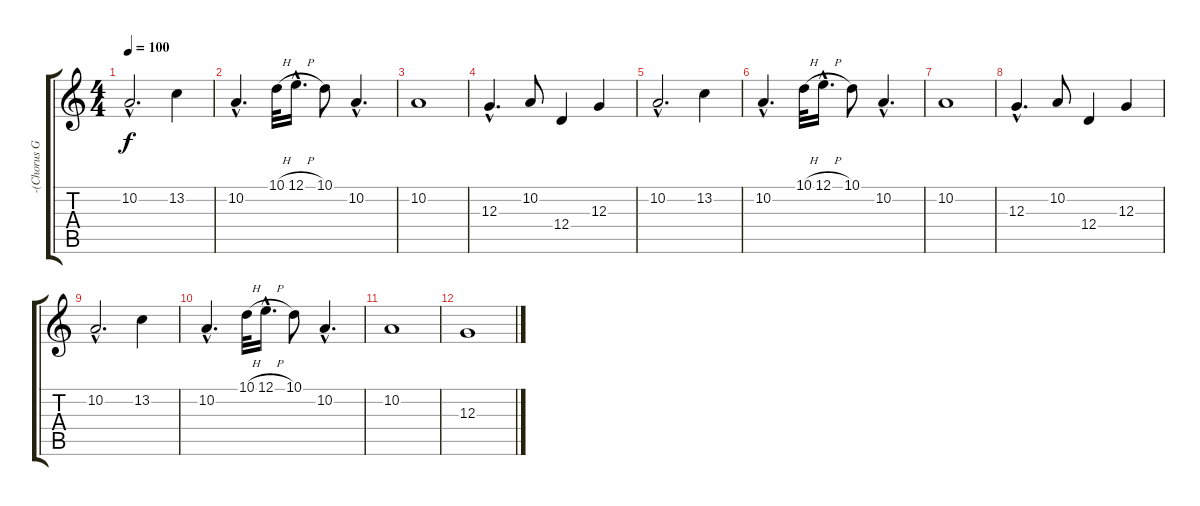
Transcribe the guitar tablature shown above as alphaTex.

\track ("-(Chorus Guitar 1)-" "-(Chorus G") {instrument fx6goblins}
\staff {score tabs}
\tuning (E4 B3 G3 D3 A2 E2) {hide}
\ts (4 4)
\tempo 100
\clef g2
\ks c
10.2{hac}.2{d dy f} 13.2.4 |
10.2{hac}.4{d} 10.1{h}.32 12.1{h hac}.16{d} 10.1.8 10.2{hac}.4{d} |
10.2.1 |
12.3{hac}.4{d} 10.2.8 12.4.4 12.3.4 |
10.2{hac}.2{d} 13.2.4 |
10.2{hac}.4{d} 10.1{h}.32 12.1{h hac}.16{d} 10.1.8 10.2{hac}.4{d} |
10.2.1 |
12.3{hac}.4{d} 10.2.8 12.4.4 12.3.4 |
10.2{hac}.2{d} 13.2.4 |
10.2{hac}.4{d} 10.1{h}.32 12.1{h hac}.16{d} 10.1.8 10.2{hac}.4{d} |
10.2.1 |
12.3.1
